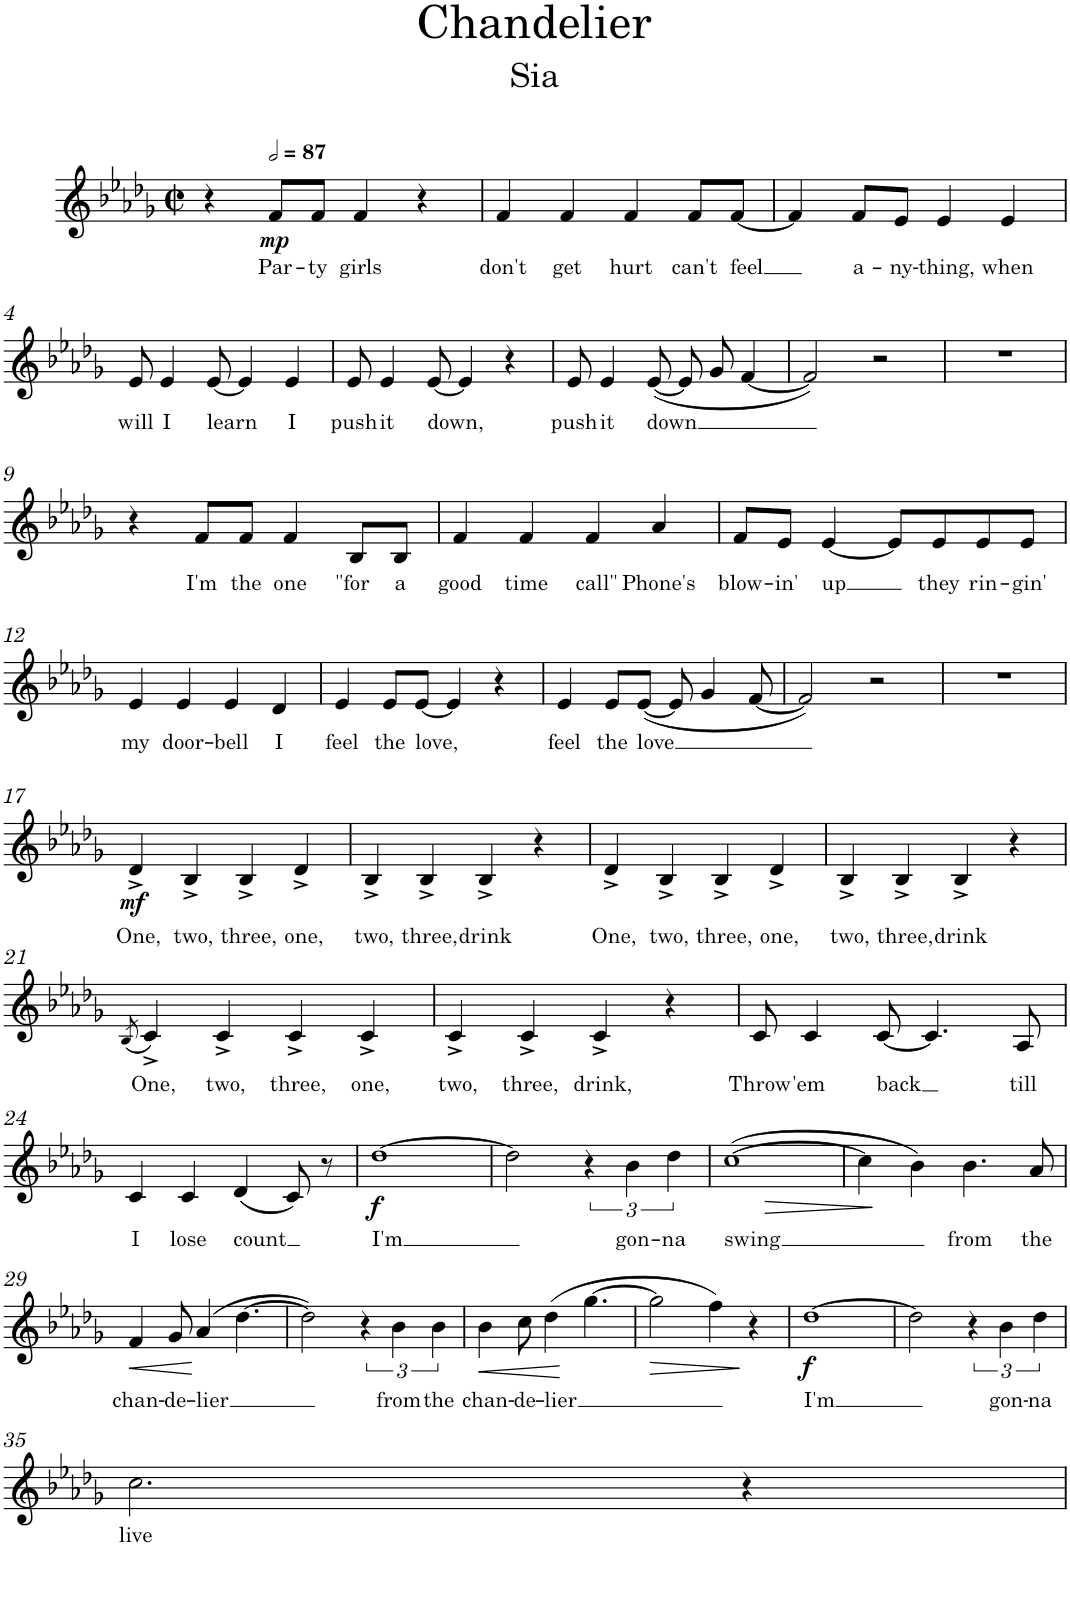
**kern	**text	**dynam
*part1	*part1	*part1
*staff1	*staff1	*staff1
*I"Piano	*	*
*I'Pno.	*	*
*clefG2	*	*
*k[b-e-a-d-g-]	*	*
*M2/2	*	*
*met(c|)	*	*
=1	=1	=1
4r	.	.
*MM174	*	*
!	!LO:LY:b	!LO:DY:b
8f/L	Par-	mp
!	!LO:LY:b	!
8f/J	-ty	.
!	!LO:LY:b	!
4f/	girls	.
4r	.	.
=2	=2	=2
!	!LO:LY:b	!
4f/	don't	.
!	!LO:LY:b	!
4f/	get	.
!	!LO:LY:b	!
4f/	hurt	.
!	!LO:LY:b	!
8f/L	can't	.
!	!LO:LY:b	!
[8f/J	feel	.
=3	=3	=3
4f/]	.	.
!	!LO:LY:b	!
8f/L	a-	.
!	!LO:LY:b	!
8e-/J	-ny-	.
!	!LO:LY:b	!
4e-/	-thing,	.
!	!LO:LY:b	!
4e-/	when	.
!!LO:LB:g=z
=4	=4	=4
!	!LO:LY:b	!
8e-/	will	.
!	!LO:LY:b	!
4e-/	I	.
!	!LO:LY:b	!
[8e-/	learn	.
4e-/]	.	.
!	!LO:LY:b	!
4e-/	I	.
=5	=5	=5
!	!LO:LY:b	!
8e-/	push	.
!	!LO:LY:b	!
4e-/	it	.
!	!LO:LY:b	!
[8e-/	down,	.
4e-/]	.	.
4r	.	.
=6	=6	=6
!	!LO:LY:b	!
8e-/	push	.
!	!LO:LY:b	!
4e-/	it	.
!	!LO:LY:b	!
(<[8e-/	down	.
8e-/]	.	.
8g-/	.	.
[4f/	.	.
=7	=7	=7
2f/])	.	.
2r	.	.
=8	=8	=8
1r	.	.
!!LO:LB:g=z
=9	=9	=9
4r	.	.
!	!LO:LY:b	!
8f/L	I'm	.
!	!LO:LY:b	!
8f/J	the	.
!	!LO:LY:b	!
4f/	one	.
!	!LO:LY:b	!
8B-/L	"for	.
!	!LO:LY:b	!
8B-/J	a	.
=10	=10	=10
!	!LO:LY:b	!
4f/	good	.
!	!LO:LY:b	!
4f/	time	.
!	!LO:LY:b	!
4f/	call"	.
!	!LO:LY:b	!
4a-/	Phone's	.
=11	=11	=11
!	!LO:LY:b	!
8f/L	blow-	.
!	!LO:LY:b	!
8e-/J	-in'	.
!	!LO:LY:b	!
[4e-/	up	.
8e-/L]	.	.
!	!LO:LY:b	!
8e-/	they	.
!	!LO:LY:b	!
8e-/	rin-	.
!	!LO:LY:b	!
8e-/J	-gin'	.
!!LO:LB:g=z
=12	=12	=12
!	!LO:LY:b	!
4e-/	my	.
!	!LO:LY:b	!
4e-/	door-	.
!	!LO:LY:b	!
4e-/	-bell	.
!	!LO:LY:b	!
4d-/	I	.
=13	=13	=13
!	!LO:LY:b	!
4e-/	feel	.
!	!LO:LY:b	!
8e-/L	the	.
!	!LO:LY:b	!
[8e-/J	love,	.
4e-/]	.	.
4r	.	.
=14	=14	=14
!	!LO:LY:b	!
4e-/	feel	.
!	!LO:LY:b	!
8e-/L	the	.
!	!LO:LY:b	!
(<[8e-/J	love	.
8e-/]	.	.
4g-/	.	.
[8f/	.	.
=15	=15	=15
2f/])	.	.
2r	.	.
=16	=16	=16
1r	.	.
!!LO:LB:g=z
=17	=17	=17
!	!LO:LY:b	!LO:DY:b
4d-^/	One,	mf
!	!LO:LY:b	!
4B-^/	two,	.
!	!LO:LY:b	!
4B-^/	three,	.
!	!LO:LY:b	!
4d-^/	one,	.
=18	=18	=18
!	!LO:LY:b	!
4B-^/	two,	.
!	!LO:LY:b	!
4B-^/	three,	.
!	!LO:LY:b	!
4B-^/	drink	.
4r	.	.
=19	=19	=19
!	!LO:LY:b	!
4d-^/	One,	.
!	!LO:LY:b	!
4B-^/	two,	.
!	!LO:LY:b	!
4B-^/	three,	.
!	!LO:LY:b	!
4d-^/	one,	.
=20	=20	=20
!	!LO:LY:b	!
4B-^/	two,	.
!	!LO:LY:b	!
4B-^/	three,	.
!	!LO:LY:b	!
4B-^/	drink	.
4r	.	.
!!LO:LB:g=z
=21	=21	=21
(<8qB-/	.	.
!	!LO:LY:b	!
4c^/)	One,	.
!	!LO:LY:b	!
4c^/	two,	.
!	!LO:LY:b	!
4c^/	three,	.
!	!LO:LY:b	!
4c^/	one,	.
=22	=22	=22
!	!LO:LY:b	!
4c^/	two,	.
!	!LO:LY:b	!
4c^/	three,	.
!	!LO:LY:b	!
4c^/	drink,	.
4r	.	.
=23	=23	=23
!	!LO:LY:b	!
8c/	Throw	.
!	!LO:LY:b	!
4c/	'em	.
!	!LO:LY:b	!
[8c/	back	.
4.c/]	.	.
!	!LO:LY:b	!
8A-/	till	.
!!LO:LB:g=z
=24	=24	=24
!	!LO:LY:b	!
4c/	I	.
!	!LO:LY:b	!
4c/	lose	.
!	!LO:LY:b	!
(<4d-/	count	.
8c/)	.	.
8r	.	.
=25	=25	=25
!	!LO:LY:b	!LO:DY:b
[1dd-	I'm	f
=26	=26	=26
2dd-\]	.	.
6r	.	.
!	!LO:LY:b	!
6b-\	gon-	.
!	!LO:LY:b	!
6dd-\	-na	.
=27	=27	=27
!	!LO:LY:b	!LO:HP:b
(>[1cc	swing	>
=28	=28	=28
4cc\]	.	.
4b-\)	.	]
!	!LO:LY:b	!
4.b-\	from	.
!	!LO:LY:b	!
8a-/	the	.
!!LO:LB:g=z
=29	=29	=29
!	!LO:LY:b	!LO:HP:b
4f/	chan-	<
!	!LO:LY:b	!
8g-/	de-	.
!	!LO:LY:b	!
(>4a-/	-lier	[
[4.dd-\	.	.
=30	=30	=30
2dd-\])	.	.
6r	.	.
!	!LO:LY:b	!
6b-\	from	.
!	!LO:LY:b	!
6b-\	the	.
=31	=31	=31
!	!LO:LY:b	!LO:HP:b
4b-\	chan-	<
!	!LO:LY:b	!
8cc\	-de-	.
!	!LO:LY:b	!
(>4dd-\	-lier	.
[4.gg-\	.	[
=32	=32	=32
!	!	!LO:HP:b
2gg-\]	.	>
4ff\)	.	.
4r	.	]
=33	=33	=33
!	!LO:LY:b	!LO:DY:b
[1dd-	I'm	f
=34	=34	=34
2dd-\]	.	.
6r	.	.
!	!LO:LY:b	!
6b-\	gon-	.
!	!LO:LY:b	!
6dd-\	-na	.
!!LO:LB:g=z
=35	=35	=35
!	!LO:LY:b	!
2.cc\	live	.
4r	.	.
=	=	=
*-	*-	*-
